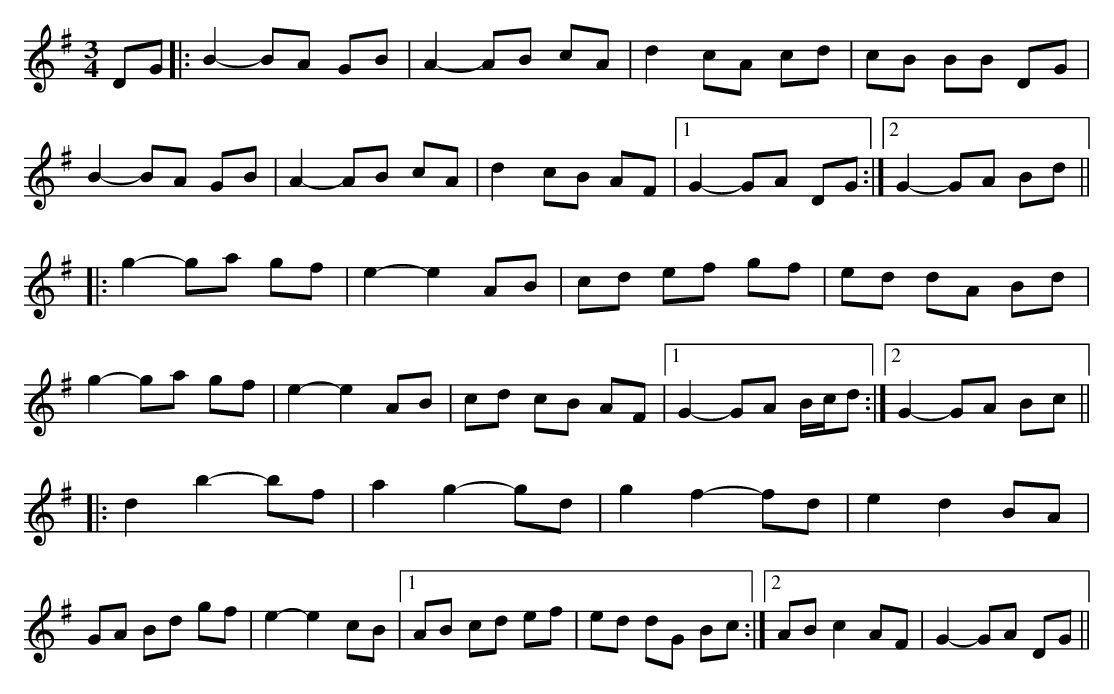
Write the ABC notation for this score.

X:1
M:3/4
K:G
DG|:B2- BA GB|A2- AB cA|d2 cA cd|cB BB DG|
B2- BA GB|A2- AB cA|d2 cB AF|1 G2- GA DG:|2 G2- GA Bd||
|:g2- ga gf|e2- e2 AB|cd ef gf|ed dA Bd|
g2- ga gf|e2- e2 AB|cd cB AF|1 G2- GA B/c/d:|2 G2- GA Bc||
|:d2 b2- bf|a2 g2- gd|g2 f2- fd|e2 d2 BA|
GA Bd gf|e2- e2 cB|1 AB cd ef|ed dG Bc:|2 AB c2 AF|G2- GA DG||
